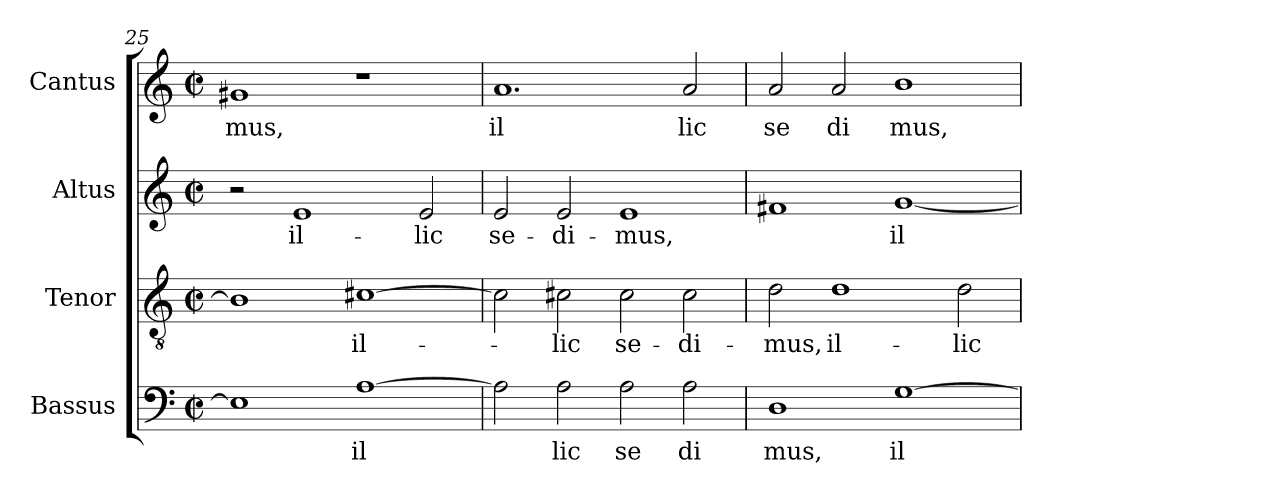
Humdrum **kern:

**kern	**text	**kern	**text	**kern	**text	**kern	**text
*part4	*part4	*part3	*part3	*part2	*part2	*part1	*part1
*staff4	*staff4	*staff3	*staff3	*staff2	*staff2	*staff1	*staff1
*I"Bassus	*	*I"Tenor	*	*I"Altus	*	*I"Cantus	*
*clefF4	*	*clefGv2	*	*clefG2	*	*clefG2	*
*M2/2	*	*M2/2	*	*M2/2	*	*M2/2	*
*met(c|)	*	*met(c|)	*	*met(c|)	*	*met(c|)	*
=25	=25	=25	=25	=25	=25	=25	=25
!	!	!	!	!	!	!	!LO:LY:b:cj
1E]	.	1B]	.	2r	.	1g#X	mus,
!	!	!	!	!	!LO:LY:b:cj	!	!
.	.	.	.	1e	il-	.	.
!	!LO:LY:b:cj	!	!LO:LY:b:cj	!	!	!	!
[>1A	il	[>1c#X	il-	.	.	1r	.
!	!	!	!	!	!LO:LY:b:cj	!	!
.	.	.	.	2e/	-lic	.	.
=26	=26	=26	=26	=26	=26	=26	=26
!	!	!	!	!	!LO:LY:b:cj	!	!LO:LY:b:cj
2A\]	.	2c#\]	.	2e/	se-	1.a	il
!	!LO:LY:b:cj	!	!LO:LY:b:cj	!	!LO:LY:b:cj	!	!
2A\	lic	2c#X\	-lic	2e/	-di-	.	.
!	!LO:LY:b:cj	!	!LO:LY:b:cj	!	!LO:LY:b	!	!
2A\	se	2c#\	se-	1e	-mus,	.	.
!	!LO:LY:b:cj	!	!LO:LY:b:cj	!	!	!	!LO:LY:b:cj
2A\	di	2c#\	-di-	.	.	2a/	lic
=27	=27	=27	=27	=27	=27	=27	=27
!	!LO:LY:b:cj	!	!LO:LY:b:cj	!	!	!	!LO:LY:b:cj
1D	mus,	2d\	-mus,	1f#X	.	2a/	se
!	!	!	!LO:LY:b:cj	!	!	!	!LO:LY:b:cj
.	.	1d	il-	.	.	2a/	di
!	!LO:LY:b:cj	!	!	!	!LO:LY:b:cj	!	!LO:LY:b:cj
[>1G	il	.	.	[>1g	il-	1b	mus,
!	!	!	!LO:LY:b:cj	!	!	!	!
.	.	2d\	-lic	.	.	.	.
=	=	=	=	=	=	=	=
*-	*-	*-	*-	*-	*-	*-	*-
